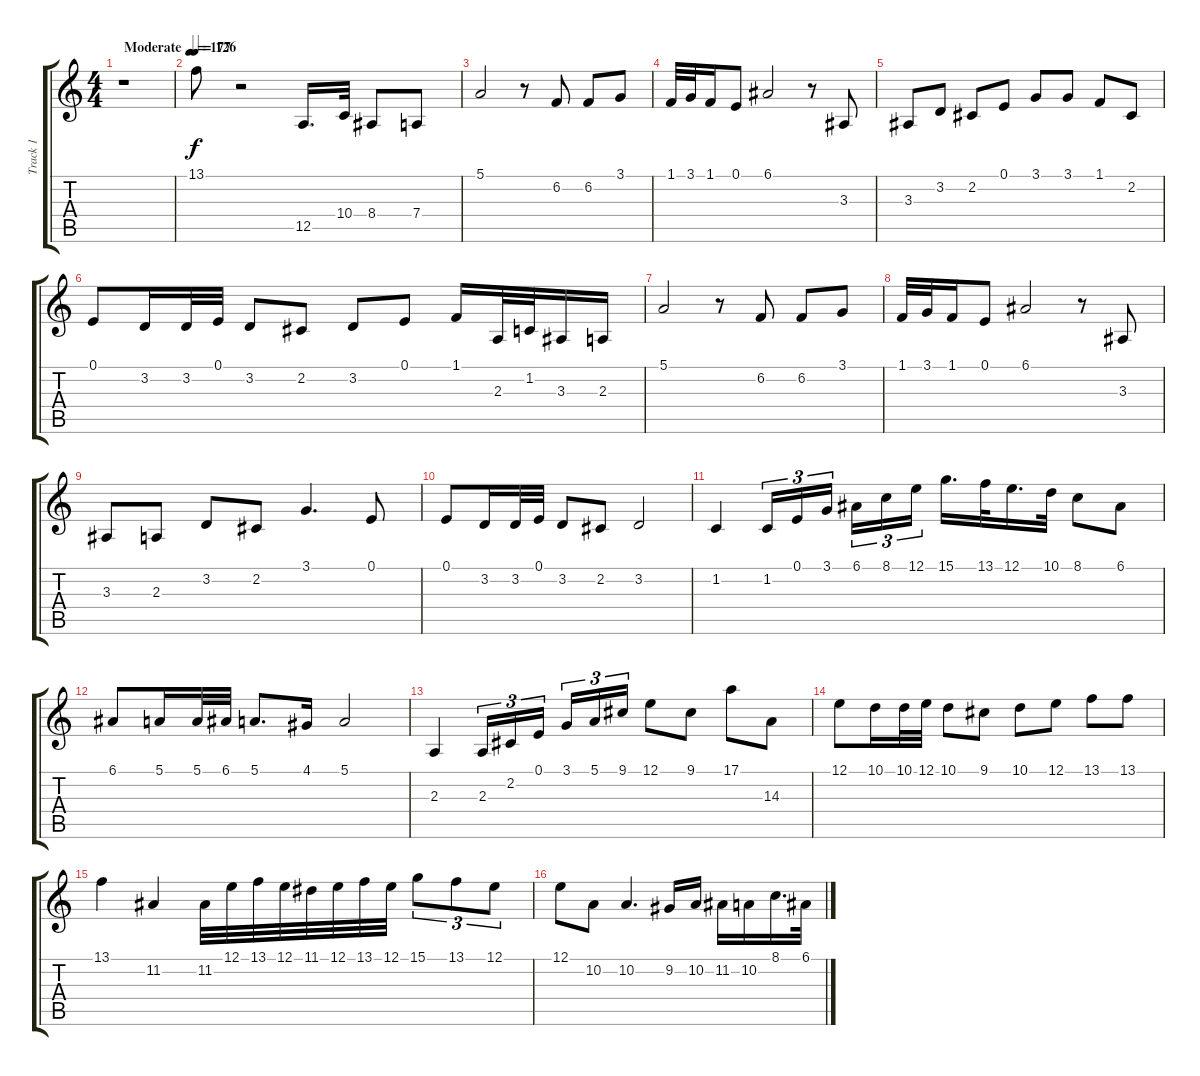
\track ("Track 1" "Track 1") {instrument stringensemble1}
\staff {score tabs}
\tuning (E4 B3 G3 D3 A2 E2) {hide}
\ts (4 4)
\tempo (177 "Moderate")
\clef g2
\ks c
r.1{dy f instrument stringensemble1} |
\tempo 126
13.1.8 r.2 12.5.16{d} 10.4.32 8.4.8 7.4.8 |
5.1.2 r.8 6.2.8 6.2.8 3.1.8 |
1.1.32 3.1.32 1.1.16 0.1.8 6.1.2 r.8 3.3.8 |
3.3.8 3.2.8 2.2.8 0.1.8 3.1.8 3.1.8 1.1.8 2.2.8 |
0.1.8 3.2.16 3.2.32 0.1.32 3.2.8 2.2.8 3.2.8 0.1.8 1.1.16 2.3.32 1.2.32 3.3.16 2.3.16 |
5.1.2 r.8 6.2.8 6.2.8 3.1.8 |
1.1.32 3.1.32 1.1.16 0.1.8 6.1.2 r.8 3.3.8 |
3.3.8 2.3.8 3.2.8 2.2.8 3.1.4{d} 0.1.8 |
0.1.8 3.2.16 3.2.32 0.1.32 3.2.8 2.2.8 3.2.2 |
1.2.4 1.2.16{tu (3 2)} 0.1.16{tu (3 2)} 3.1.16{tu (3 2) beam splitsecondary} 6.1.16{tu (3 2)} 8.1.16{tu (3 2)} 12.1.16{tu (3 2)} 15.1.16{d} 13.1.32 12.1.16{d} 10.1.32 8.1.8 6.1.8 |
6.1.8 5.1.16 5.1.32 6.1.32 5.1.8{d} 4.1.16 5.1.2 |
2.3.4 2.3.16{tu (3 2)} 2.2.16{tu (3 2)} 0.1.16{tu (3 2) beam splitsecondary} 3.1.16{tu (3 2)} 5.1.16{tu (3 2)} 9.1.16{tu (3 2)} 12.1.8 9.1.8 17.1.8 14.3.8 |
12.1.8 10.1.16 10.1.32 12.1.32 10.1.8 9.1.8 10.1.8 12.1.8 13.1.8 13.1.8 |
13.1.4 11.2.4 11.2.32 12.1.32 13.1.32 12.1.32 11.1.32 12.1.32 13.1.32 12.1.32 15.1.8{tu (3 2)} 13.1.8{tu (3 2)} 12.1.8{tu (3 2)} |
12.1.8 10.2.8 10.2.4{d} 9.2.16 10.2.16 11.2.16 10.2.16 8.1.16{d} 6.1.32
